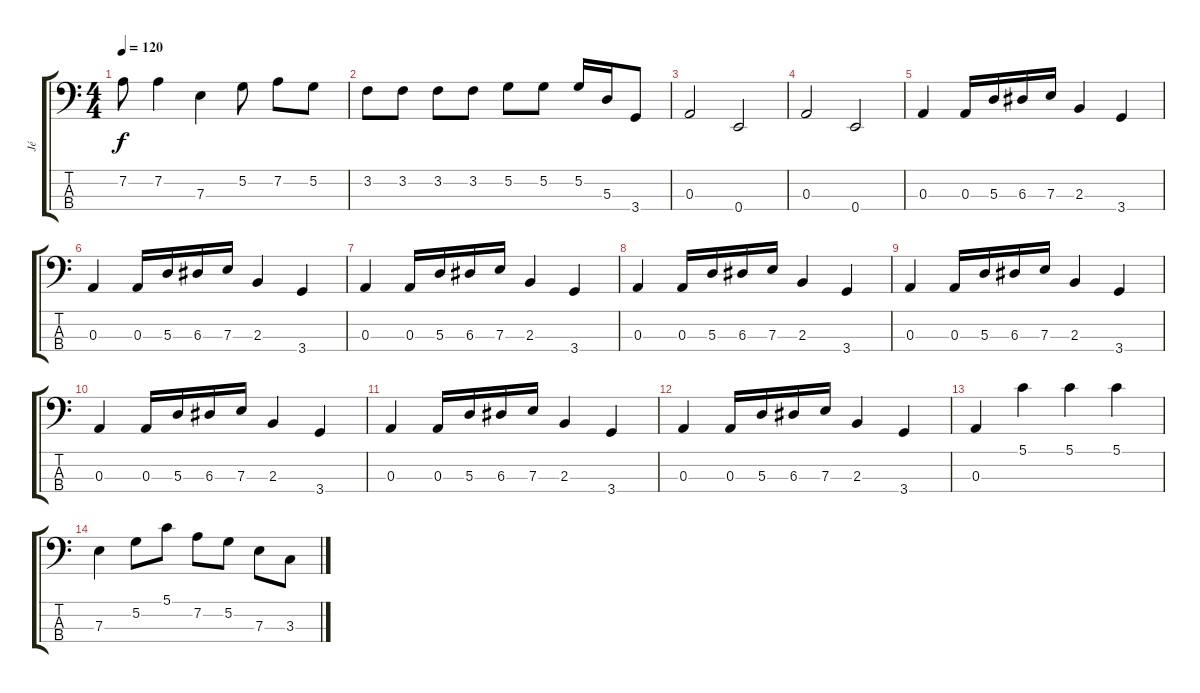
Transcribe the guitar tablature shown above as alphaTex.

\track ("Jé" "Jé") {instrument electricbassfinger}
\staff {score tabs}
\tuning (G2 D2 A1 E1) {hide}
\ts (4 4)
\tempo 120
\clef f4
\ks c
7.2.8{dy f} 7.2.4 7.3.4 5.2.8 7.2.8 5.2.8 |
3.2.8 3.2.8 3.2.8 3.2.8 5.2.8 5.2.8 5.2.16 5.3.16 3.4.8 |
0.3.2 0.4.2 |
0.3.2 0.4.2 |
0.3.4 0.3.16 5.3.16 6.3.16 7.3.16 2.3.4 3.4.4 |
0.3.4 0.3.16 5.3.16 6.3.16 7.3.16 2.3.4 3.4.4 |
0.3.4 0.3.16 5.3.16 6.3.16 7.3.16 2.3.4 3.4.4 |
0.3.4 0.3.16 5.3.16 6.3.16 7.3.16 2.3.4 3.4.4 |
0.3.4 0.3.16 5.3.16 6.3.16 7.3.16 2.3.4 3.4.4 |
0.3.4 0.3.16 5.3.16 6.3.16 7.3.16 2.3.4 3.4.4 |
0.3.4 0.3.16 5.3.16 6.3.16 7.3.16 2.3.4 3.4.4 |
0.3.4 0.3.16 5.3.16 6.3.16 7.3.16 2.3.4 3.4.4 |
0.3.4 5.1.4 5.1.4 5.1.4 |
7.3.4 5.2.8 5.1.8 7.2.8 5.2.8 7.3.8 3.3.8
